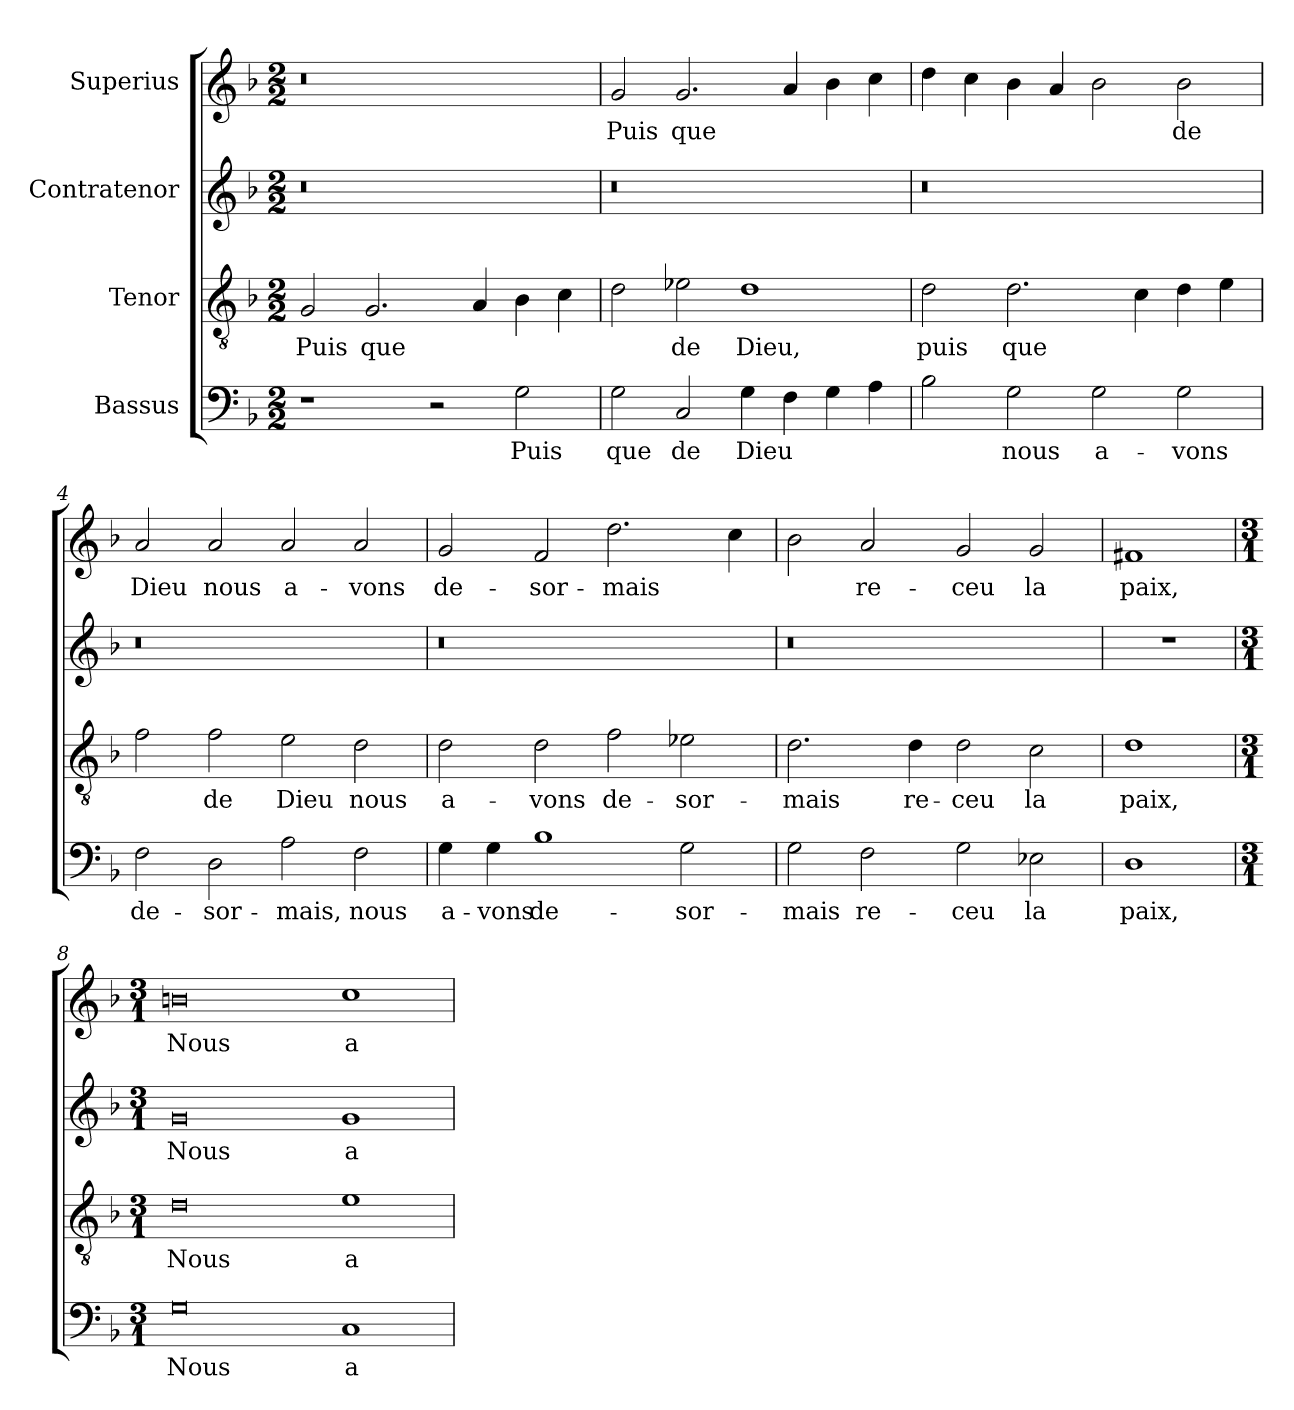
**kern	**text	**kern	**text	**kern	**text	**kern	**text
*part4	*part4	*part3	*part3	*part2	*part2	*part1	*part1
*staff4	*staff4	*staff3	*staff3	*staff2	*staff2	*staff1	*staff1
*I"Bassus	*	*I"Tenor	*	*I"Contratenor	*	*I"Superius	*
*clefF4	*	*clefGv2	*	*clefG2	*	*clefG2	*
*	*	*ITrd7c12	*	*	*	*	*
*k[b-]	*	*k[b-]	*	*k[b-]	*	*k[b-]	*
*F:	*	*F:	*	*F:	*	*F:	*
*M2/2	*	*M2/2	*	*M2/2	*	*M2/2	*
=1	=1	=1	=1	=1	=1	=1	=1
!	!	!	!	!LO:N:vis=0	!	!LO:N:vis=0	!
1r	.	2GG/	Puis	1r	.	1r	.
.	.	2.GG/	que	.	.	.	.
2r	.	.	.	1ryy	.	1ryy	.
.	.	4AA/	.	.	.	.	.
2G\	Puis	4BB-\	.	.	.	.	.
.	.	4C\	.	.	.	.	.
=2	=2	=2	=2	=2	=2	=2	=2
!	!	!	!	!LO:N:vis=0	!	!	!
2G\	que	2D\	.	1r	.	2g/	Puis
2C/	de	2E-X\	de	.	.	2.g/	que
4G\	Dieu	1D\	Dieu,	1ryy	.	.	.
4F\	.	.	.	.	.	4a/	.
4G\	.	.	.	.	.	4b-\	.
4A\	.	.	.	.	.	4cc\	.
=3	=3	=3	=3	=3	=3	=3	=3
!	!	!	!	!LO:N:vis=0	!	!	!
2B-\	.	2D\	puis	1r	.	4dd\	.
.	.	.	.	.	.	4cc\	.
2G\	nous	2.D\	que	.	.	4b-\	.
.	.	.	.	.	.	4a/	.
2G\	a-	.	.	1ryy	.	2b-\	.
.	.	4C\	.	.	.	.	.
2G\	-vons	4D\	.	.	.	2b-\	de
.	.	4E\	.	.	.	.	.
=4	=4	=4	=4	=4	=4	=4	=4
!	!	!	!	!LO:N:vis=0	!	!	!
2F\	de-	2F\	.	1r	.	2a/	Dieu
2D\	-sor-	2F\	de	.	.	2a/	nous
2A\	-mais,	2E\	Dieu	1ryy	.	2a/	a-
2F\	nous	2D\	nous	.	.	2a/	-vons
!!LO:LB:g=z
=5	=5	=5	=5	=5	=5	=5	=5
!	!	!	!	!LO:N:vis=0	!	!	!
4G\	a-	2D\	a-	1r	.	2g/	de-
4G\	-vons	.	.	.	.	.	.
1B-\	de-	2D\	-vons	.	.	2f/	-sor-
.	.	2F\	de-	1ryy	.	2.dd\	-mais
2G\	-sor-	2E-X\	-sor-	.	.	.	.
.	.	.	.	.	.	4cc\	.
=6	=6	=6	=6	=6	=6	=6	=6
!	!	!	!	!LO:N:vis=0	!	!	!
2G\	-mais	2.D\	-mais	1r	.	2b-\	.
2F\	re-	.	.	.	.	2a/	re-
.	.	4D\	re-	.	.	.	.
2G\	-ceu	2D\	-ceu	1ryy	.	2g/	-ceu
2E-X\	la	2C\	la	.	.	2g/	la
=7	=7	=7	=7	=7	=7	=7	=7
1D\	paix,	1D\	paix,	1r	.	1f#X/	paix,
=8	=8	=8	=8	=8	=8	=8	=8
*M3/1	*	*M3/1	*	*M3/1	*	*M3/1	*
0G\	Nous	0D\	Nous	0g/	Nous	0bn\	Nous
1C/	a-	1E\	a-	1g/	a-	1cc\	a-
=	=	=	=	=	=	=	=
*-	*-	*-	*-	*-	*-	*-	*-
